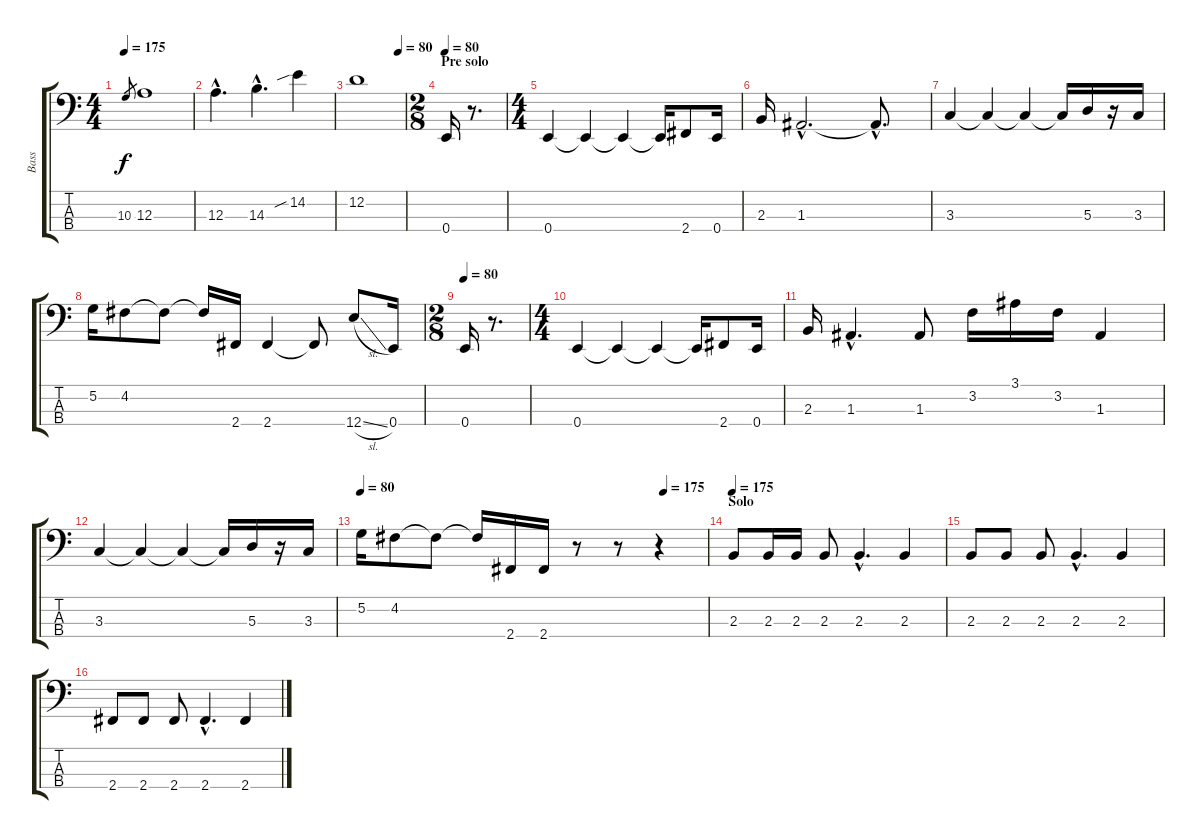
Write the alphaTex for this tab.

\track ("Bass" "Bass") {instrument electricbasspick}
\staff {score tabs}
\tuning (G2 D2 A1 E1) {hide}
\ts (4 4)
\tempo 175
\clef f4
\ks c
10.3.8{gr dy f} 12.3.1 |
12.3{hac}.4{d volume 14} 14.3{hac}.4{d} 14.2{sib}.4 |
\tempo (80 0.875)
12.2.1 |
\ts (2 8)
\section ("" "Pre solo")
\tempo 80
0.4.16 r.8{d} |
\ts (4 4)
0.4.4 0.4{t}.4 0.4{t}.4 0.4{t}.16 2.4.8 0.4.16 |
2.3.16 1.3{hac}.2{d} 1.3{hac t}.8{d} |
3.3.4 3.3{t}.4 3.3{t}.4 3.3{t}.16 5.3.16 r.16 3.3.16 |
5.2.16 4.2.8 4.2{t}.8 4.2{t}.16 2.4.16 2.4.4 2.4{t}.8 12.4{sl}.8 0.4.16 |
\ts (2 8)
\tempo 80
0.4.16 r.8{d} |
\ts (4 4)
0.4.4 0.4{t}.4 0.4{t}.4 0.4{t}.16 2.4.8 0.4.16 |
2.3.16 1.3{hac}.4{d} 1.3.8 3.2.16 3.1.16 3.2.16 1.3.4 |
3.3.4 3.3{t}.4 3.3{t}.4 3.3{t}.16 5.3.16 r.16 3.3.16 |
\tempo 80
\tempo (175 0.875)
5.2.16 4.2.8 4.2{t}.8 4.2{t}.16 2.4.16 2.4.16 r.8 r.8 r.4 |
\section ("" "Solo")
\tempo 175
2.3.8 2.3.16 2.3.16 2.3.8 2.3{hac}.4{d} 2.3.4 |
2.3.8 2.3.8 2.3.8 2.3{hac}.4{d} 2.3.4 |
2.4.8 2.4.8 2.4.8 2.4{hac}.4{d} 2.4.4
